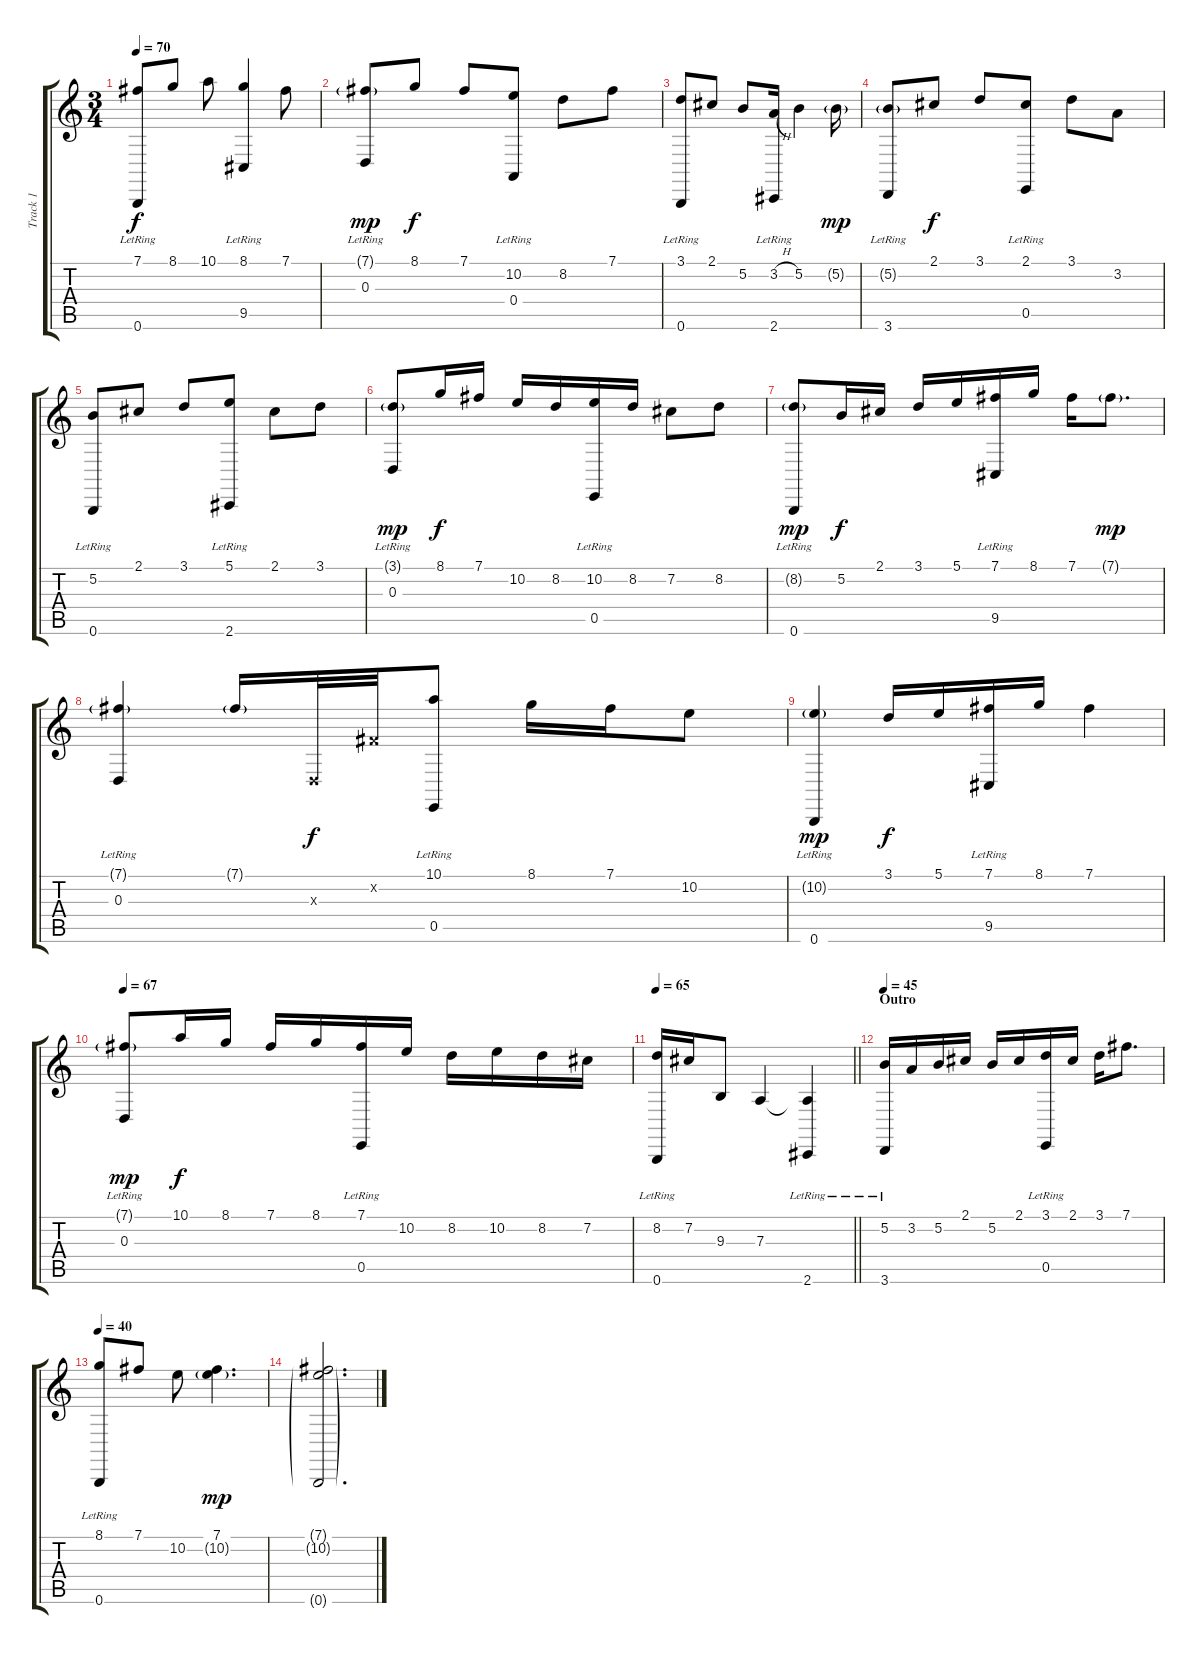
\track ("Track 1" "Track 1") {instrument electricgrandpiano}
\staff {score tabs}
\tuning (B4 Gb4 D3 A2 E2 B1) {hide}
\ts (3 4)
\tempo 70
\clef g2
\ks c
(7.1 0.6{lr}).8{dy f} 8.1.8 10.1.8 (8.1 9.5{lr}).4 7.1.8 |
(7.1{g} 0.3{lr}).8{dy mp} 8.1.8{dy f} 7.1.8 (10.2 0.4{lr}).8 8.2.8 7.1.8 |
(3.1 0.6{lr}).8 2.1.8 5.2.8 (3.2{h} 2.6{lr}).16 5.2.4 5.2{g}.16{dy mp} |
(5.2{g} 3.6{lr}).8 2.1.8{dy f} 3.1.8 (2.1 0.5{lr}).8 3.1.8 3.2.8 |
(5.2 0.6{lr}).8 2.1.8 3.1.8 (5.1 2.6{lr}).8 2.1.8 3.1.8 |
(3.1{g} 0.3{lr}).8{dy mp} 8.1.16{dy f} 7.1.16 10.2.16 8.2.16 (10.2 0.5{lr}).16 8.2.16 7.2.8 8.2.8 |
(8.2{g} 0.6{lr}).8{dy mp} 5.2.16{dy f} 2.1.16 3.1.16 5.1.16 (7.1 9.5{lr}).16 8.1.16 7.1.16 7.1{g}.8{d dy mp} |
(7.1{g} 0.3{lr}).4 7.1{g}.16 0.3{x}.32{dy f} 0.2{x}.32 (10.1 0.5{lr}).8 8.1.16 7.1.16 10.2.8 |
(10.2{g} 0.6{lr}).4{dy mp} 3.1.16{dy f} 5.1.16 (7.1 9.5{lr}).16 8.1.16 7.1.4 |
\tempo 67
(7.1{g} 0.3{lr}).8{dy mp} 10.1.16{dy f} 8.1.16 7.1.16 8.1.16 (7.1 0.5{lr}).16 10.2.16 8.2.16 10.2.16 8.2.16 7.2.16 |
\tempo 65
\barLineRight lightlight
(8.2 0.6{lr}).16 7.2.16 9.3.8 7.3.4 (7.3{t} 2.6{lr}).4 |
\section ("" "Outro")
\tempo 45
(5.2 3.6{lr}).16 3.2.16 5.2.16 2.1.16 5.2.16 2.1.16 (3.1 0.5{lr}).16 2.1.16 3.1.16 7.1.8{d} |
\tempo 40
(8.1 0.6{lr}).8 7.1.8 10.2.8 (7.1 10.2{g}).4{d dy mp} |
(7.1{g} 10.2{g} 0.6{g}).2{d}
